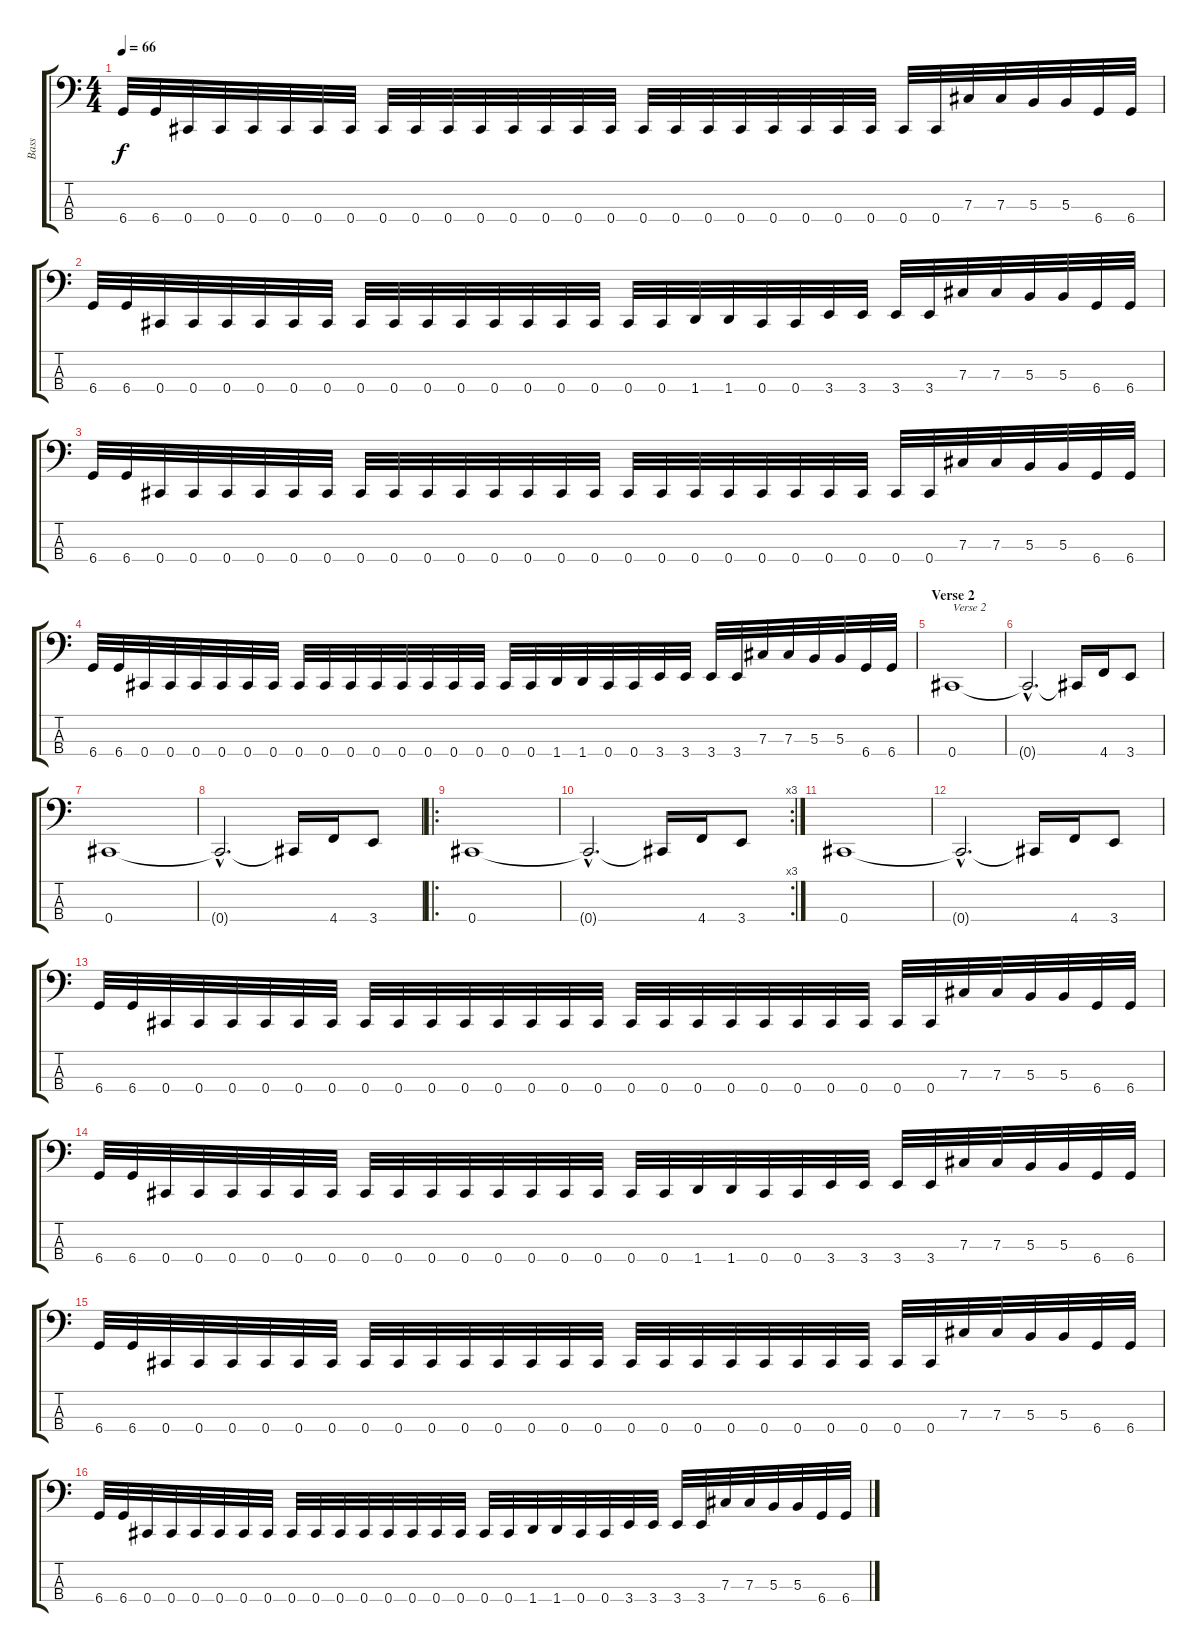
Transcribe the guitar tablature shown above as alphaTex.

\track ("Bass" "Bass") {instrument electricbasspick}
\staff {score tabs}
\tuning (E2 B1 Gb1 Db1) {hide}
\ts (4 4)
\tempo 66
\clef f4
\ks c
6.4.32{dy f} 6.4.32 0.4.32 0.4.32 0.4.32 0.4.32 0.4.32 0.4.32 0.4.32 0.4.32 0.4.32 0.4.32 0.4.32 0.4.32 0.4.32 0.4.32 0.4.32 0.4.32 0.4.32 0.4.32 0.4.32 0.4.32 0.4.32 0.4.32 0.4.32 0.4.32 7.3.32 7.3.32 5.3.32 5.3.32 6.4.32 6.4.32 |
6.4.32 6.4.32 0.4.32 0.4.32 0.4.32 0.4.32 0.4.32 0.4.32 0.4.32 0.4.32 0.4.32 0.4.32 0.4.32 0.4.32 0.4.32 0.4.32 0.4.32 0.4.32 1.4.32 1.4.32 0.4.32 0.4.32 3.4.32 3.4.32 3.4.32 3.4.32 7.3.32 7.3.32 5.3.32 5.3.32 6.4.32 6.4.32 |
6.4.32 6.4.32 0.4.32 0.4.32 0.4.32 0.4.32 0.4.32 0.4.32 0.4.32 0.4.32 0.4.32 0.4.32 0.4.32 0.4.32 0.4.32 0.4.32 0.4.32 0.4.32 0.4.32 0.4.32 0.4.32 0.4.32 0.4.32 0.4.32 0.4.32 0.4.32 7.3.32 7.3.32 5.3.32 5.3.32 6.4.32 6.4.32 |
6.4.32 6.4.32 0.4.32 0.4.32 0.4.32 0.4.32 0.4.32 0.4.32 0.4.32 0.4.32 0.4.32 0.4.32 0.4.32 0.4.32 0.4.32 0.4.32 0.4.32 0.4.32 1.4.32 1.4.32 0.4.32 0.4.32 3.4.32 3.4.32 3.4.32 3.4.32 7.3.32 7.3.32 5.3.32 5.3.32 6.4.32 6.4.32 |
\section ("" "Verse 2")
0.4.1{txt "Verse 2"} |
0.4{hac t}.2{d} 0.4{t}.16 4.4.16 3.4.8 |
0.4.1 |
0.4{hac t}.2{d} 0.4{t}.16 4.4.16 3.4.8 |
\ro
0.4.1 |
\rc 3
0.4{hac t}.2{d} 0.4{t}.16 4.4.16 3.4.8 |
0.4.1 |
0.4{hac t}.2{d} 0.4{t}.16 4.4.16 3.4.8 |
6.4.32 6.4.32 0.4.32 0.4.32 0.4.32 0.4.32 0.4.32 0.4.32 0.4.32 0.4.32 0.4.32 0.4.32 0.4.32 0.4.32 0.4.32 0.4.32 0.4.32 0.4.32 0.4.32 0.4.32 0.4.32 0.4.32 0.4.32 0.4.32 0.4.32 0.4.32 7.3.32 7.3.32 5.3.32 5.3.32 6.4.32 6.4.32 |
6.4.32 6.4.32 0.4.32 0.4.32 0.4.32 0.4.32 0.4.32 0.4.32 0.4.32 0.4.32 0.4.32 0.4.32 0.4.32 0.4.32 0.4.32 0.4.32 0.4.32 0.4.32 1.4.32 1.4.32 0.4.32 0.4.32 3.4.32 3.4.32 3.4.32 3.4.32 7.3.32 7.3.32 5.3.32 5.3.32 6.4.32 6.4.32 |
6.4.32 6.4.32 0.4.32 0.4.32 0.4.32 0.4.32 0.4.32 0.4.32 0.4.32 0.4.32 0.4.32 0.4.32 0.4.32 0.4.32 0.4.32 0.4.32 0.4.32 0.4.32 0.4.32 0.4.32 0.4.32 0.4.32 0.4.32 0.4.32 0.4.32 0.4.32 7.3.32 7.3.32 5.3.32 5.3.32 6.4.32 6.4.32 |
6.4.32 6.4.32 0.4.32 0.4.32 0.4.32 0.4.32 0.4.32 0.4.32 0.4.32 0.4.32 0.4.32 0.4.32 0.4.32 0.4.32 0.4.32 0.4.32 0.4.32 0.4.32 1.4.32 1.4.32 0.4.32 0.4.32 3.4.32 3.4.32 3.4.32 3.4.32 7.3.32 7.3.32 5.3.32 5.3.32 6.4.32 6.4.32
